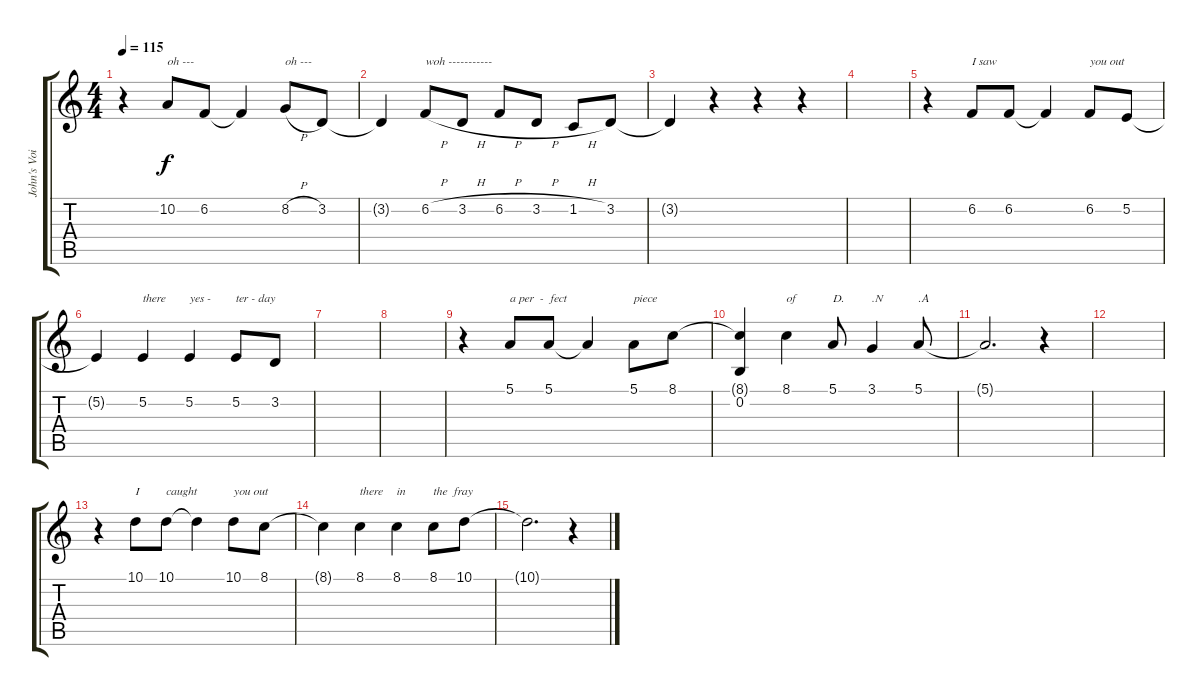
\track ("John's Voice" "John's Voi") {instrument panflute}
\staff {score tabs}
\tuning (E4 B3 G3 D3 A2 E2) {hide}
\ts (4 4)
\tempo 115
\clef g2
\ks c
r.4{dy f} 10.2.8{txt "oh ---"} 6.2.8 6.2{t}.4 8.2{h}.8{txt "oh ---"} 3.2.8 |
3.2{t}.4 6.2{h}.8{txt "woh -----------"} 3.2{h}.8 6.2{h}.8 3.2{h}.8 1.2{h}.8 3.2.8 |
3.2{t}.4 r.4 r.4 r.4 |
|
r.4 6.2.8{txt "I saw"} 6.2.8 6.2{t}.4 6.2.8{txt "you out"} 5.2.8 |
5.2{t}.4 5.2.4{txt "there"} 5.2.4{txt "yes - "} 5.2.8{txt "ter - day"} 3.2.8 |
|
|
r.4 5.1.8{txt "a per  -  fect"} 5.1.8 5.1{t}.4 5.1.8{txt "piece"} 8.1.8 |
(8.1{t} 0.2).4 8.1.4{txt "of"} 5.1.8{txt "D."} 3.1.4{txt ".N"} 5.1.8{txt ".A"} |
5.1{t}.2{d} r.4 |
|
r.4 10.1.8{txt "I"} 10.1.8{txt "caught"} 10.1{t}.4 10.1.8{txt "you out"} 8.1.8 |
8.1{t}.4 8.1.4{txt "there"} 8.1.4{txt "in "} 8.1.8{txt "the  fray"} 10.1.8 |
10.1{t}.2{d} r.4
